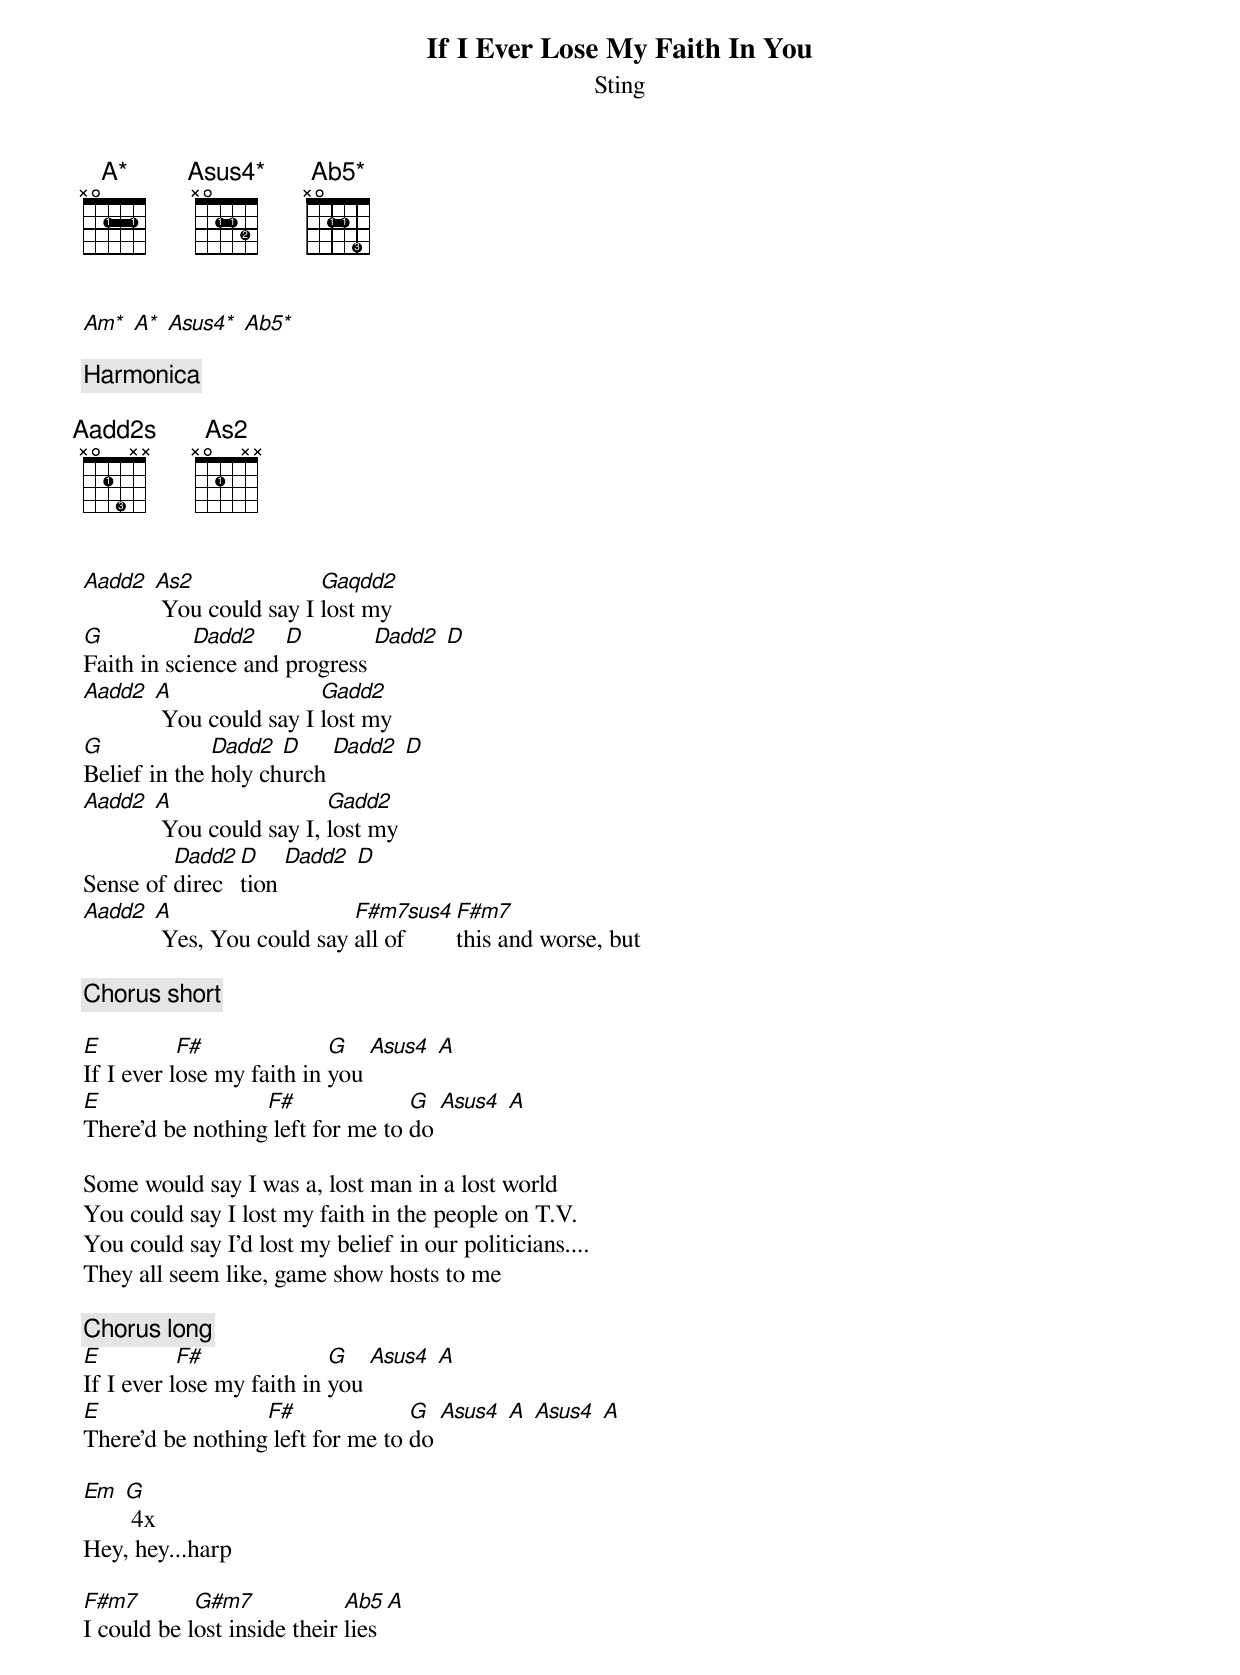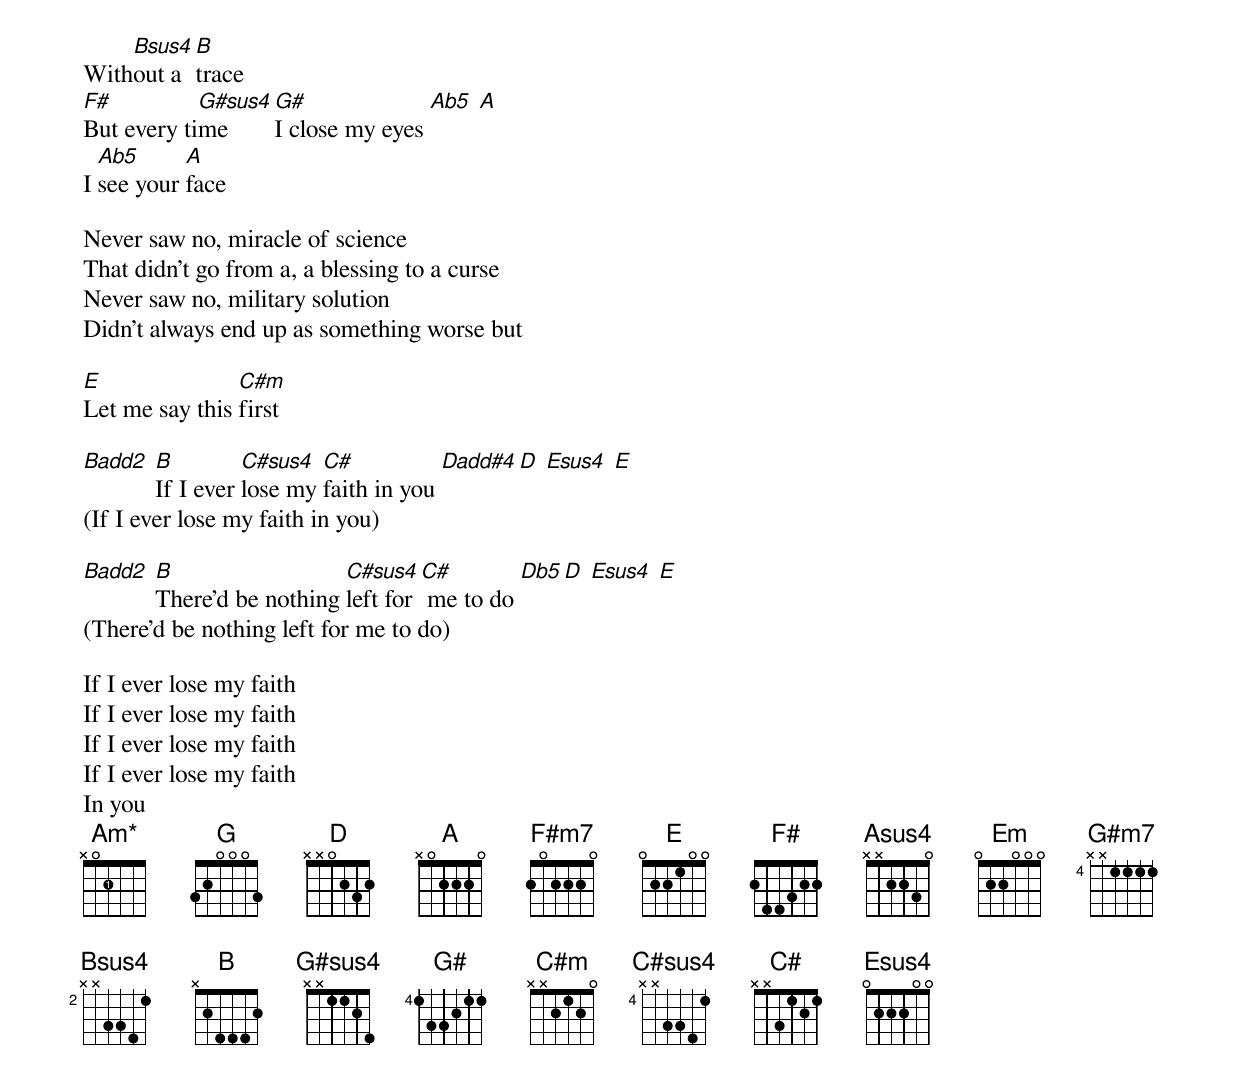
{title:If I Ever Lose My Faith In You}
{subtitle:Sting}

{define: Am*    base-fret 0 frets x 0 2 5 5 5 fingers x 0 1 4 4 4}
{chord: A*     base-fret 0 frets x 0 2 2 2 5 fingers x 0 1 1 1 4}
{chord: Asus4* base-fret 0 frets x 0 2 2 3 5 fingers x 0 1 1 2 4}
{chord: Ab5*   base-fret 0 frets x 0 2 2 4 5 fingers x 0 1 1 3 4}

[Am*] [A*] [Asus4*] [Ab5*]

{c:Harmonica}

{chord: Aadd2s base-fret 0 frets x 0 2 4 x x fingers x 0 1 3 x x}
{chord: As2    base-fret 0 frets x 0 2 6 x x fingers x 0 1 4 x x}

[Aadd2] [As2] You could say I [Gaqdd2]lost my
[G]Faith in sci[Dadd2]ence and [D]progress [Dadd2] [D]
[Aadd2] [A] You could say I [Gadd2]lost my
[G]Belief in the [Dadd2]holy ch[D]urch [Dadd2] [D]
[Aadd2] [A] You could say I, [Gadd2]lost my
Sense of [Dadd2]direc[D]tion [Dadd2] [D]
[Aadd2] [A] Yes, You could say [F#m7sus4]all of [F#m7]this and worse, but

{c:Chorus short}

[E]If I ever l[F#]ose my faith in [G]you [Asus4] [A]
[E]There'd be nothing[F#] left for me to [G]do [Asus4] [A]

Some would say I was a, lost man in a lost world
You could say I lost my faith in the people on T.V.
You could say I'd lost my belief in our politicians....
They all seem like, game show hosts to me

{c:Chorus long}
[E]If I ever l[F#]ose my faith in [G]you [Asus4] [A]
[E]There'd be nothing[F#] left for me to [G]do [Asus4] [A] [Asus4] [A]

[Em] [G] 4x
Hey, hey...harp

[F#m7]I could be l[G#m7]ost inside their [Ab5]lies [A]
With[Bsus4]out a [B]trace
[F#]But every ti[G#sus4]me [G#]I close my eyes [Ab5] [A]
I [Ab5]see your [A]face

Never saw no, miracle of science
That didn't go from a, a blessing to a curse
Never saw no, military solution
Didn't always end up as something worse but

[E]Let me say this [C#m]first

[Badd2] [B]If I ever [C#sus4]lose my [C#]faith in you [Dadd#4][D] [Esus4] [E]
(If I ever lose my faith in you)

[Badd2] [B]There'd be nothing [C#sus4]left for[C#] me to do [Db5][D] [Esus4] [E]
(There'd be nothing left for me to do)

If I ever lose my faith
If I ever lose my faith
If I ever lose my faith
If I ever lose my faith
In you
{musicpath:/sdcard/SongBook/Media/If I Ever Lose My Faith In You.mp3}
